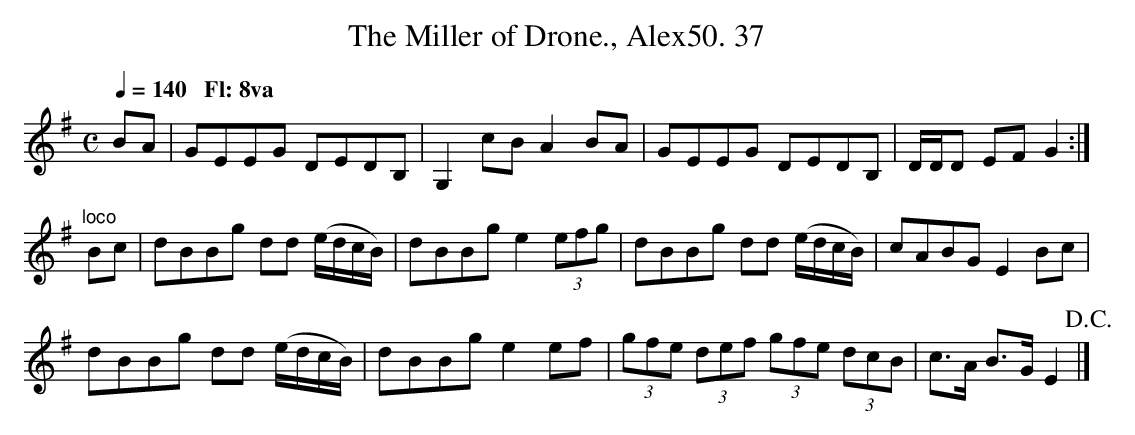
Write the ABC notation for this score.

X:1
T:Miller of Drone., Alex50. 37, The
M:C
L:1/8
Q:1/4=140 "   Fl: 8va"
K:G
BA|GEEG DEDB,|G,2cB A2 BA|GEEG DEDB,|D/D/D EF G2:|
"^loco"
Bc|dBBg dd (e/d/c/B/)|dBBg e2 (3efg|dBBg dd (e/d/c/B/)|cABG E2 Bc|
dBBg dd (e/d/c/B/)|dBBg e2 ef|(3gfe (3def (3gfe (3dcB|c>A B>G E2!D.C.!|]
